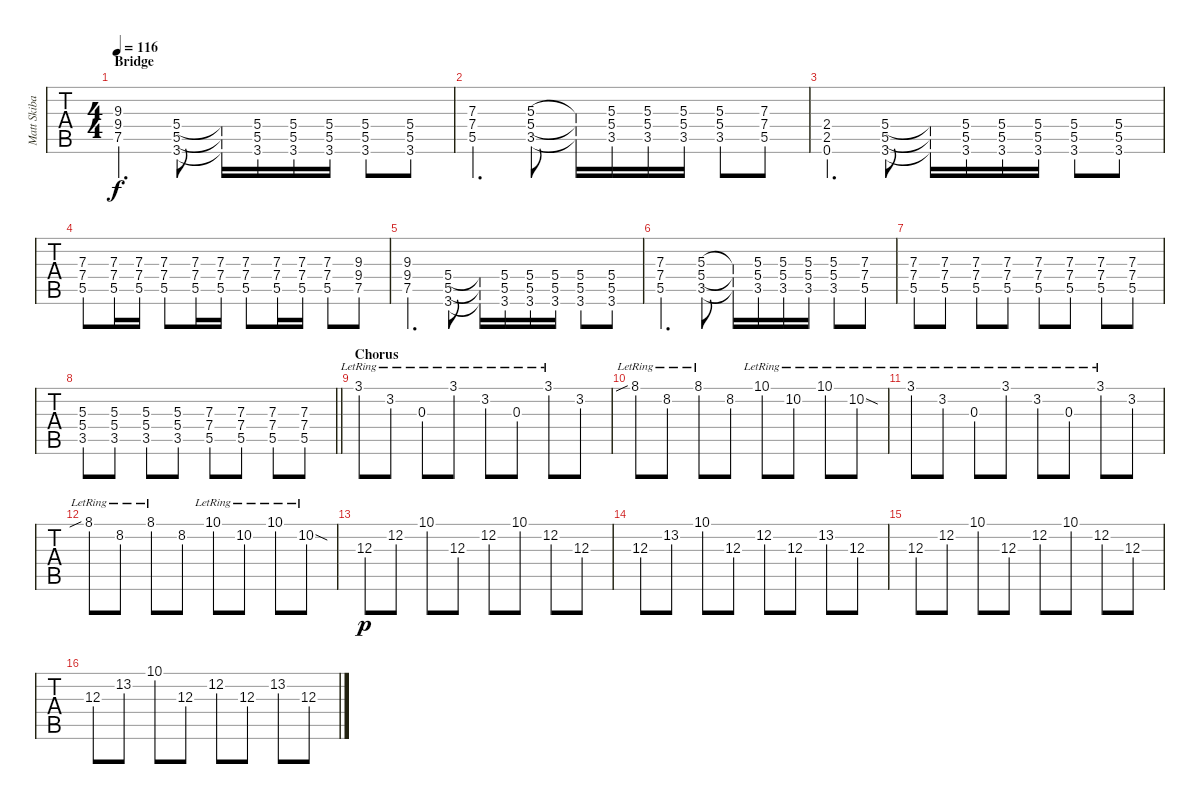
\track ("Matt Skiba - Guitar One" "Matt Skiba") {instrument distortionguitar}
\staff {tabs}
\tuning (E4 B3 G3 D3 A2 E2) {hide}
\ts (4 4)
\section ("" "Bridge")
\tempo 116
\clef g2
\ks g
(9.3 9.4 7.5).4{d dy f} (5.4 5.5 3.6).8 (5.4{t} 5.5{t} 3.6{t}).16 (5.4 5.5 3.6).16 (5.4 5.5 3.6).16 (5.4 5.5 3.6).16 (5.4 5.5 3.6).8 (5.4 5.5 3.6).8 |
(7.3 7.4 5.5).4{d} (5.3 5.4 3.5).8 (5.3{t} 5.4{t} 3.5{t}).16 (5.3 5.4 3.5).16 (5.3 5.4 3.5).16 (5.3 5.4 3.5).16 (5.3 5.4 3.5).8 (7.3 7.4 5.5).8 |
(2.4 2.5 0.6).4{d} (5.4 5.5 3.6).8 (5.4{t} 5.5{t} 3.6{t}).16 (5.4 5.5 3.6).16 (5.4 5.5 3.6).16 (5.4 5.5 3.6).16 (5.4 5.5 3.6).8 (5.4 5.5 3.6).8 |
(7.3 7.4 5.5).8 (7.3 7.4 5.5).16 (7.3 7.4 5.5).16 (7.3 7.4 5.5).8 (7.3 7.4 5.5).16 (7.3 7.4 5.5).16 (7.3 7.4 5.5).8 (7.3 7.4 5.5).16 (7.3 7.4 5.5).16 (7.3 7.4 5.5).8 (9.3 9.4 7.5).8 |
(9.3 9.4 7.5).4{d} (5.4 5.5 3.6).8 (5.4{t} 5.5{t} 3.6{t}).16 (5.4 5.5 3.6).16 (5.4 5.5 3.6).16 (5.4 5.5 3.6).16 (5.4 5.5 3.6).8 (5.4 5.5 3.6).8 |
(7.3 7.4 5.5).4{d} (5.3 5.4 3.5).8 (5.3{t} 5.4{t} 3.5{t}).16 (5.3 5.4 3.5).16 (5.3 5.4 3.5).16 (5.3 5.4 3.5).16 (5.3 5.4 3.5).8 (7.3 7.4 5.5).8 |
(7.3 7.4 5.5).8 (7.3 7.4 5.5).8 (7.3 7.4 5.5).8 (7.3 7.4 5.5).8 (7.3 7.4 5.5).8 (7.3 7.4 5.5).8 (7.3 7.4 5.5).8 (7.3 7.4 5.5).8 |
\barLineRight lightlight
(5.3 5.4 3.5).8 (5.3 5.4 3.5).8 (5.3 5.4 3.5).8 (5.3 5.4 3.5).8 (7.3 7.4 5.5).8 (7.3 7.4 5.5).8 (7.3 7.4 5.5).8 (7.3 7.4 5.5).8 |
\section ("" "Chorus")
3.1{lr}.8 3.2{lr}.8 0.3{lr}.8 3.1{lr}.8 3.2{lr}.8 0.3{lr}.8 3.1{lr}.8 3.2.8 |
8.1{sib lr}.8 8.2{lr}.8 8.1{lr}.8 8.2.8 10.1{lr}.8 10.2{lr}.8 10.1{lr}.8 10.2{sod lr}.8 |
3.1{lr}.8 3.2{lr}.8 0.3{lr}.8 3.1{lr}.8 3.2{lr}.8 0.3{lr}.8 3.1{lr}.8 3.2.8 |
8.1{sib lr}.8 8.2{lr}.8 8.1{lr}.8 8.2.8 10.1{lr}.8 10.2{lr}.8 10.1{lr}.8 10.2{sod lr}.8 |
12.3.8{dy p} 12.2.8 10.1.8 12.3.8 12.2.8 10.1.8 12.2.8 12.3.8 |
12.3.8 13.2.8 10.1.8 12.3.8 12.2.8 12.3.8 13.2.8 12.3.8 |
12.3.8 12.2.8 10.1.8 12.3.8 12.2.8 10.1.8 12.2.8 12.3.8 |
12.3.8 13.2.8 10.1.8 12.3.8 12.2.8 12.3.8 13.2.8 12.3.8
